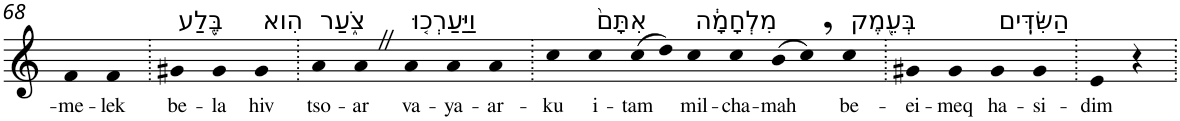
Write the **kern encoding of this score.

**kern	**text
*part1	*part1
*staff1	*staff1
*I"Piano	*
*I'Pno	*
!!LO:PB:g=z
*clefG2	*
*k[]	*
=68	=68
!	!LO:LY:b
4f	-me-
!	!LO:LY:b
4f	-lek
=69.	=69.
!LO:TX:a:t=בֶּ֖לַע	!
!	!LO:LY:b
4g#X	be-
!	!LO:LY:b
4g#	-la
!LO:TX:a:t=הִוא	!
!	!LO:LY:b
4g#	hiv
=70.	=70.
!LO:TX:a:t=צֹ֑עַר	!
!	!LO:LY:b
4a	tso-
!	!LO:LY:b
4aZ	-ar
!LO:TX:a:t=וַיַּעַרְכ֤וּ	!
!	!LO:LY:b
4a	va-
!	!LO:LY:b
4a	-ya-
!	!LO:LY:b
4a	-ar-
=71.	=71.
!	!LO:LY:b
4cc	-ku
!LO:TX:a:t=אִתָּם֙	!
!	!LO:LY:b
4cc	i-
!	!LO:LY:b
(>8cc	-tam
8dd)	.
!LO:TX:a:t=מִלְחָמָ֔ה	!
!	!LO:LY:b
4cc	mil-
!	!LO:LY:b
4cc	-cha-
!	!LO:LY:b
(>8b	-mah
8cc,)	.
!LO:TX:a:t=בְּעֵ֖מֶק	!
!	!LO:LY:b
4cc	be-
=72.	=72.
!	!LO:LY:b
4g#X	-ei-
!	!LO:LY:b
4g#	-meq
!LO:TX:a:t=הַשִּׂדִּֽים	!
!	!LO:LY:b
4g#	ha-
!	!LO:LY:b
4g#	-si-
=73.	=73.
!	!LO:LY:b
4e	-dim
4r	.
=.	=.
*-	*-
